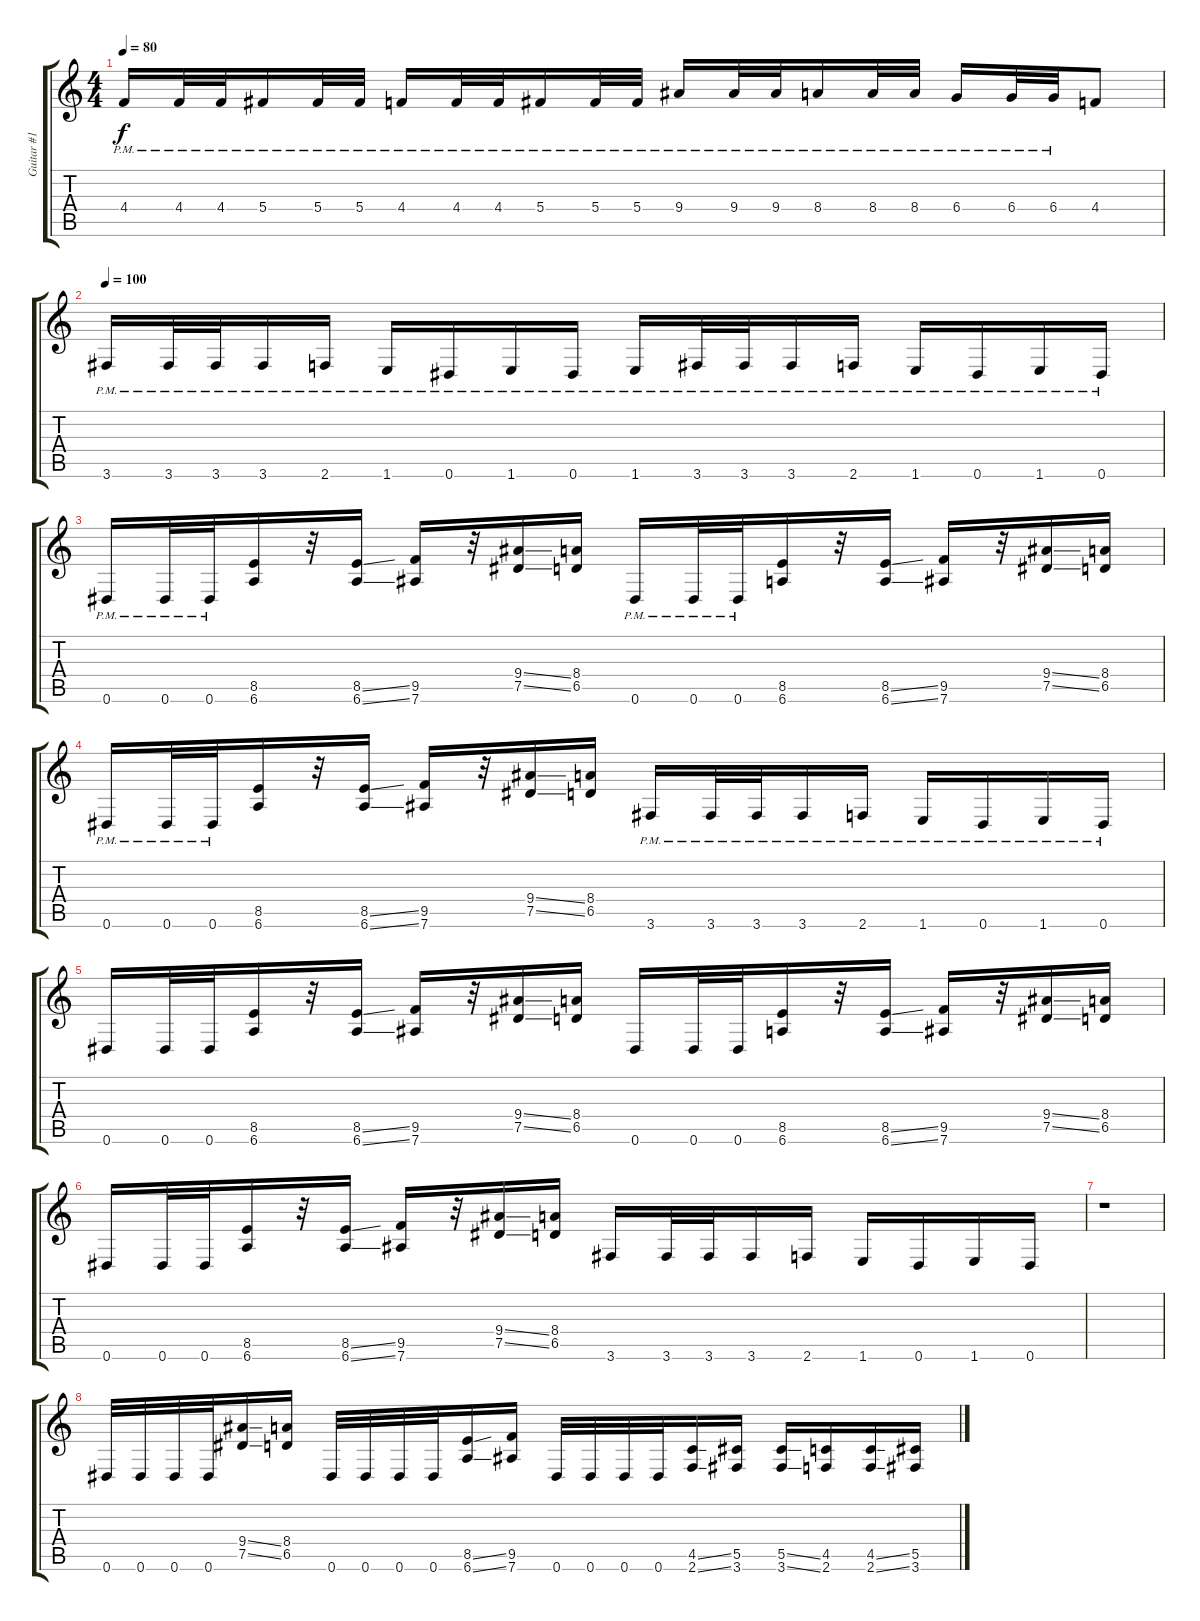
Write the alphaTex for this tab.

\track ("Guitar #1" "Guitar #1") {instrument distortionguitar}
\staff {score tabs}
\tuning (Eb4 Bb3 Gb3 Db3 Ab2 Eb2) {hide}
\ts (4 4)
\tempo 80
\clef g2
\ks c
4.4{pm}.16{dy f} 4.4{pm}.32 4.4{pm}.32 5.4{pm}.16 5.4{pm}.32 5.4{pm}.32 4.4{pm}.16 4.4{pm}.32 4.4{pm}.32 5.4{pm}.16 5.4{pm}.32 5.4{pm}.32 9.4{pm}.16 9.4{pm}.32 9.4{pm}.32 8.4{pm}.16 8.4{pm}.32 8.4{pm}.32 6.4{pm}.16 6.4{pm}.32 6.4{pm}.32 4.4.8 |
\tempo 100
3.6{pm}.16 3.6{pm}.32 3.6{pm}.32 3.6{pm}.16 2.6{pm}.16 1.6{pm}.16 0.6{pm}.16 1.6{pm}.16 0.6{pm}.16 1.6{pm}.16 3.6{pm}.32 3.6{pm}.32 3.6{pm}.16 2.6{pm}.16 1.6{pm}.16 0.6{pm}.16 1.6{pm}.16 0.6{pm}.16 |
0.6{pm}.16 0.6{pm}.32 0.6{pm}.32 (8.5 6.6).16 r.32 (8.5{ss} 6.6{ss}).16 (9.5 7.6).16 r.32 (9.4{ss} 7.5{ss}).16 (8.4 6.5).16 0.6{pm}.16 0.6{pm}.32 0.6{pm}.32 (8.5 6.6).16 r.32 (8.5{ss} 6.6{ss}).16 (9.5 7.6).16 r.32 (9.4{ss} 7.5{ss}).16 (8.4 6.5).16 |
0.6{pm}.16 0.6{pm}.32 0.6{pm}.32 (8.5 6.6).16 r.32 (8.5{ss} 6.6{ss}).16 (9.5 7.6).16 r.32 (9.4{ss} 7.5{ss}).16 (8.4 6.5).16 3.6{pm}.16 3.6{pm}.32 3.6{pm}.32 3.6{pm}.16 2.6{pm}.16 1.6{pm}.16 0.6{pm}.16 1.6{pm}.16 0.6{pm}.16 |
0.6.16 0.6.32 0.6.32 (8.5 6.6).16 r.32 (8.5{ss} 6.6{ss}).16 (9.5 7.6).16 r.32 (9.4{ss} 7.5{ss}).16 (8.4 6.5).16 0.6.16 0.6.32 0.6.32 (8.5 6.6).16 r.32 (8.5{ss} 6.6{ss}).16 (9.5 7.6).16 r.32 (9.4{ss} 7.5{ss}).16 (8.4 6.5).16 |
0.6.16 0.6.32 0.6.32 (8.5 6.6).16 r.32 (8.5{ss} 6.6{ss}).16 (9.5 7.6).16 r.32 (9.4{ss} 7.5{ss}).16 (8.4 6.5).16 3.6.16 3.6.32 3.6.32 3.6.16 2.6.16 1.6.16 0.6.16 1.6.16 0.6.16 |
r.1 |
0.6.32 0.6.32 0.6.32 0.6.32 (9.4{ss} 7.5{ss}).16 (8.4 6.5).16 0.6.32 0.6.32 0.6.32 0.6.32 (8.5{ss} 6.6{ss}).16 (9.5 7.6).16 0.6.32 0.6.32 0.6.32 0.6.32 (4.5{ss} 2.6{ss}).16 (5.5 3.6).16 (5.5{ss} 3.6{ss}).16 (4.5 2.6).16 (4.5{ss} 2.6{ss}).16 (5.5 3.6).16
